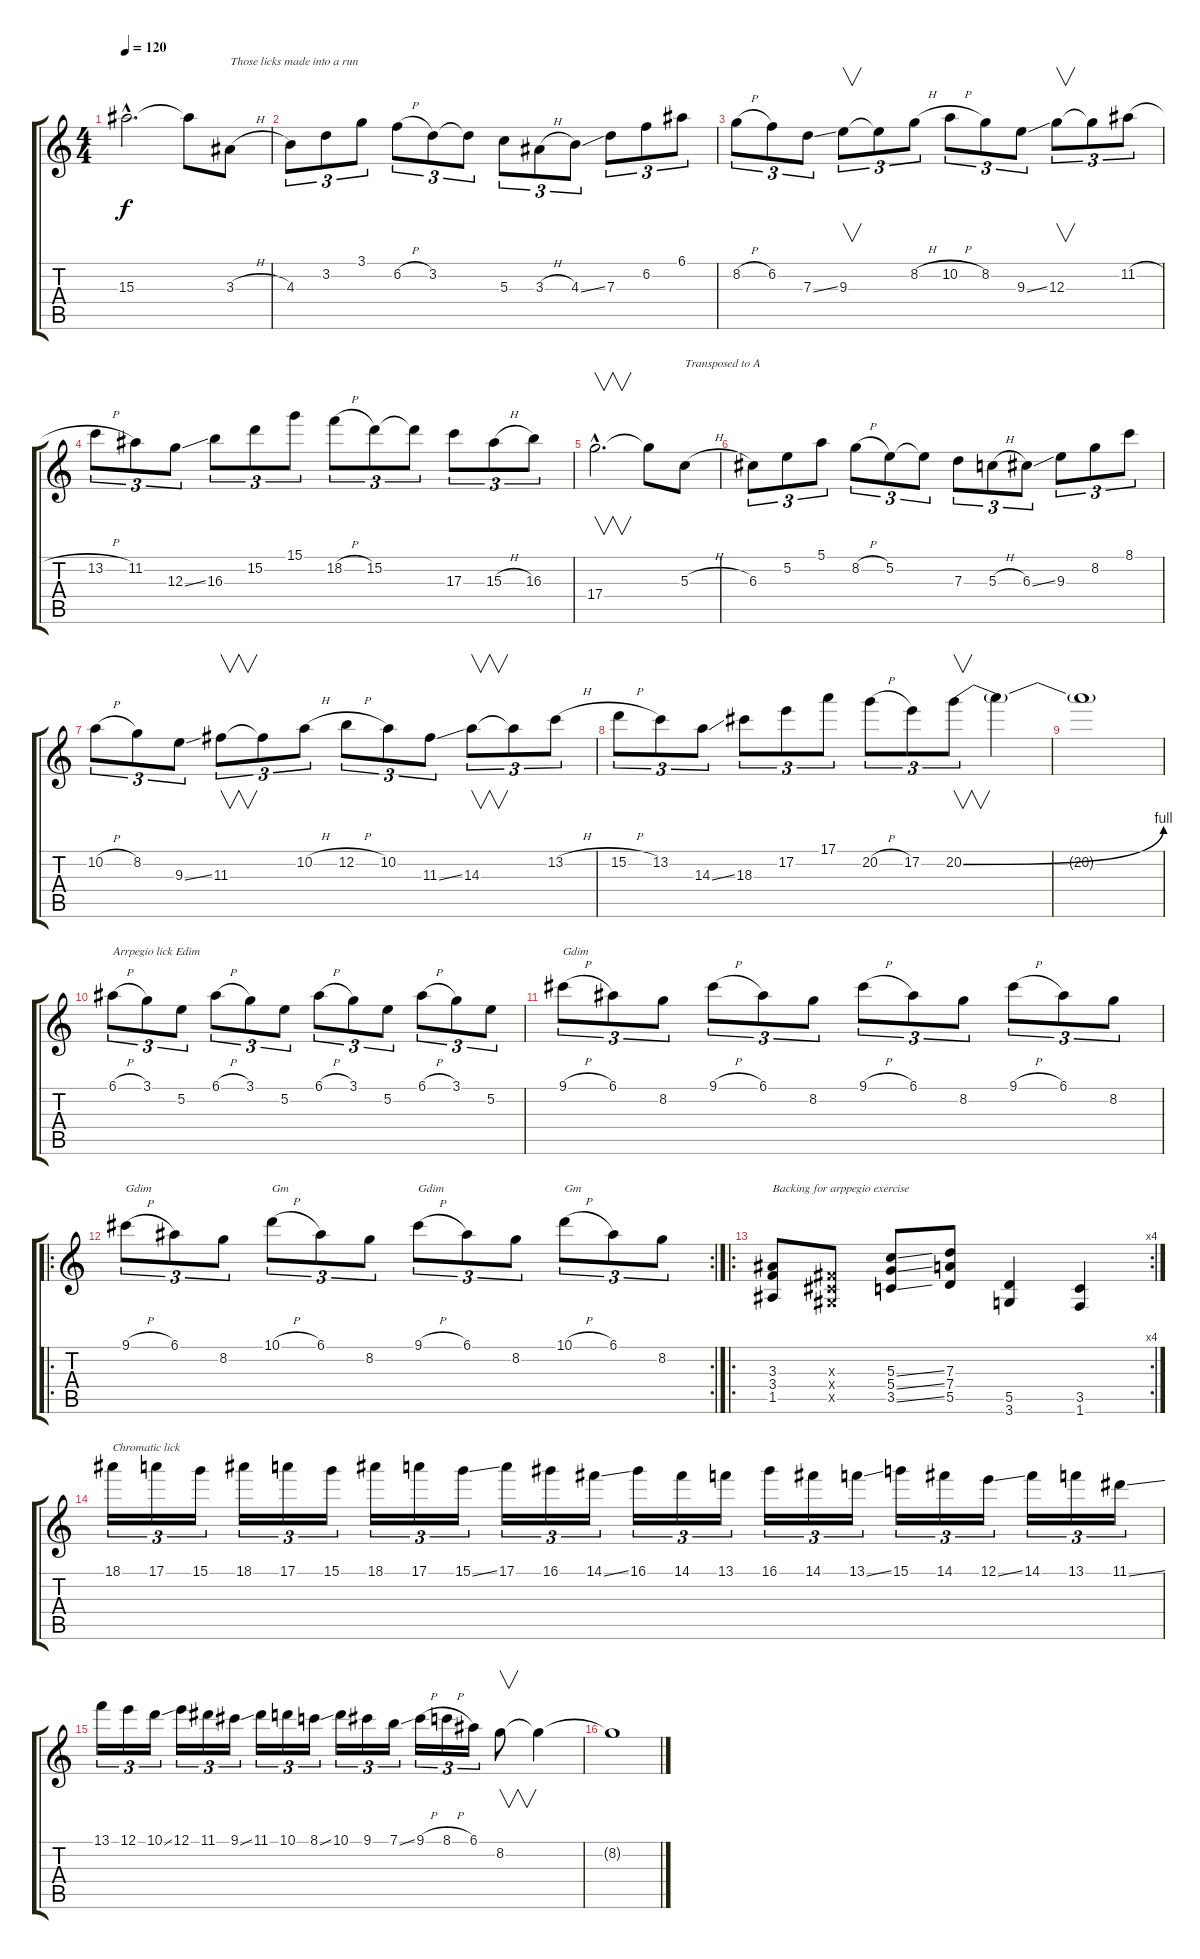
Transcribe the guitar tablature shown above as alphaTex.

\track "" {instrument overdrivenguitar}
\staff {score tabs}
\tuning (E4 B3 G3 D3 A2 E2) {hide}
\ts (4 4)
\tempo 120
\clef g2
\ks c
15.3{hac t}.2{d dy f} 15.3{t}.8 3.3{h}.8{txt "Those licks made into a run"} |
4.3.8{tu (3 2)} 3.2.8{tu (3 2)} 3.1.8{tu (3 2)} 6.2{h}.8{tu (3 2)} 3.2.8{tu (3 2)} 3.2{t}.8{tu (3 2)} 5.3.8{tu (3 2)} 3.3{h}.8{tu (3 2)} 4.3{ss}.8{tu (3 2)} 7.3.8{tu (3 2)} 6.2.8{tu (3 2)} 6.1.8{tu (3 2)} |
8.2{h}.8{tu (3 2)} 6.2.8{tu (3 2)} 7.3{ss}.8{tu (3 2)} 9.3.8{v tu (3 2)} 9.3{t}.8{tu (3 2)} 8.2{h}.8{tu (3 2)} 10.2{h}.8{tu (3 2)} 8.2.8{tu (3 2)} 9.3{ss}.8{tu (3 2)} 12.3.8{v tu (3 2)} 12.3{t}.8{tu (3 2)} 11.2{h}.8{tu (3 2)} |
13.2{h}.8{tu (3 2)} 11.2.8{tu (3 2)} 12.3{ss}.8{tu (3 2)} 16.3.8{tu (3 2)} 15.2.8{tu (3 2)} 15.1.8{tu (3 2)} 18.2{h}.8{tu (3 2)} 15.2.8{tu (3 2)} 15.2{t}.8{tu (3 2)} 17.3.8{tu (3 2)} 15.3{h}.8{tu (3 2)} 16.3.8{tu (3 2)} |
17.4{hac}.2{v d} 17.4{t}.8 5.3{h}.8{txt "Transposed to A"} |
6.3.8{tu (3 2)} 5.2.8{tu (3 2)} 5.1.8{tu (3 2)} 8.2{h}.8{tu (3 2)} 5.2.8{tu (3 2)} 5.2{t}.8{tu (3 2)} 7.3.8{tu (3 2)} 5.3{h}.8{tu (3 2)} 6.3{ss}.8{tu (3 2)} 9.3.8{tu (3 2)} 8.2.8{tu (3 2)} 8.1.8{tu (3 2)} |
10.2{h}.8{tu (3 2)} 8.2.8{tu (3 2)} 9.3{ss}.8{tu (3 2)} 11.3.8{v tu (3 2)} 11.3{t}.8{tu (3 2)} 10.2{h}.8{tu (3 2)} 12.2{h}.8{tu (3 2)} 10.2.8{tu (3 2)} 11.3{ss}.8{tu (3 2)} 14.3.8{v tu (3 2)} 14.3{t}.8{tu (3 2)} 13.2{h}.8{tu (3 2)} |
15.2{h}.8{tu (3 2)} 13.2.8{tu (3 2)} 14.3{ss}.8{tu (3 2)} 18.3.8{tu (3 2)} 17.2.8{tu (3 2)} 17.1.8{tu (3 2)} 20.2{h}.8{tu (3 2)} 17.2.8{tu (3 2)} 20.2{be (bend 0 0 60 4)}.8{v tu (3 2)} 20.2{t}.4 |
20.2{t}.1 |
6.1{h}.8{tu (3 2) txt "Arrpegio lick Edim"} 3.1.8{tu (3 2)} 5.2.8{tu (3 2)} 6.1{h}.8{tu (3 2)} 3.1.8{tu (3 2)} 5.2.8{tu (3 2)} 6.1{h}.8{tu (3 2)} 3.1.8{tu (3 2)} 5.2.8{tu (3 2)} 6.1{h}.8{tu (3 2)} 3.1.8{tu (3 2)} 5.2.8{tu (3 2)} |
9.1{h}.8{tu (3 2) txt "Gdim"} 6.1.8{tu (3 2)} 8.2.8{tu (3 2)} 9.1{h}.8{tu (3 2)} 6.1.8{tu (3 2)} 8.2.8{tu (3 2)} 9.1{h}.8{tu (3 2)} 6.1.8{tu (3 2)} 8.2.8{tu (3 2)} 9.1{h}.8{tu (3 2)} 6.1.8{tu (3 2)} 8.2.8{tu (3 2)} |
\ro
\rc 2
9.1{h}.8{tu (3 2) txt "Gdim"} 6.1.8{tu (3 2)} 8.2.8{tu (3 2)} 10.1{h}.8{tu (3 2) txt "Gm"} 6.1.8{tu (3 2)} 8.2.8{tu (3 2)} 9.1{h}.8{tu (3 2) txt "Gdim"} 6.1.8{tu (3 2)} 8.2.8{tu (3 2)} 10.1{h}.8{tu (3 2) txt "Gm"} 6.1.8{tu (3 2)} 8.2.8{tu (3 2)} |
\ro
\rc 4
(3.3 3.4 1.5).8{txt "Backing for arppegio exercise"} (-1.3{x} -1.4{x} -1.5{x}).8 (5.3{ss} 5.4{ss} 3.5{ss}).8 (7.3 7.4 5.5).8 (5.5 3.6).4 (3.5 1.6).4 |
18.1.16{tu (3 2) txt "Chromatic lick"} 17.1.16{tu (3 2)} 15.1.16{tu (3 2)} 18.1.16{tu (3 2)} 17.1.16{tu (3 2)} 15.1.16{tu (3 2)} 18.1.16{tu (3 2)} 17.1.16{tu (3 2)} 15.1{ss}.16{tu (3 2)} 17.1.16{tu (3 2)} 16.1.16{tu (3 2)} 14.1{ss}.16{tu (3 2)} 16.1.16{tu (3 2)} 14.1.16{tu (3 2)} 13.1.16{tu (3 2)} 16.1.16{tu (3 2)} 14.1.16{tu (3 2)} 13.1{ss}.16{tu (3 2)} 15.1.16{tu (3 2)} 14.1.16{tu (3 2)} 12.1{ss}.16{tu (3 2)} 14.1.16{tu (3 2)} 13.1.16{tu (3 2)} 11.1{ss}.16{tu (3 2)} |
13.1.16{tu (3 2)} 12.1.16{tu (3 2)} 10.1{ss}.16{tu (3 2)} 12.1.16{tu (3 2)} 11.1.16{tu (3 2)} 9.1{ss}.16{tu (3 2)} 11.1.16{tu (3 2)} 10.1.16{tu (3 2)} 8.1{ss}.16{tu (3 2)} 10.1.16{tu (3 2)} 9.1.16{tu (3 2)} 7.1{ss}.16{tu (3 2)} 9.1{h}.16{tu (3 2)} 8.1{h}.16{tu (3 2)} 6.1.16{tu (3 2)} 8.2.8{v} 8.2{t}.4 |
8.2{t}.1
